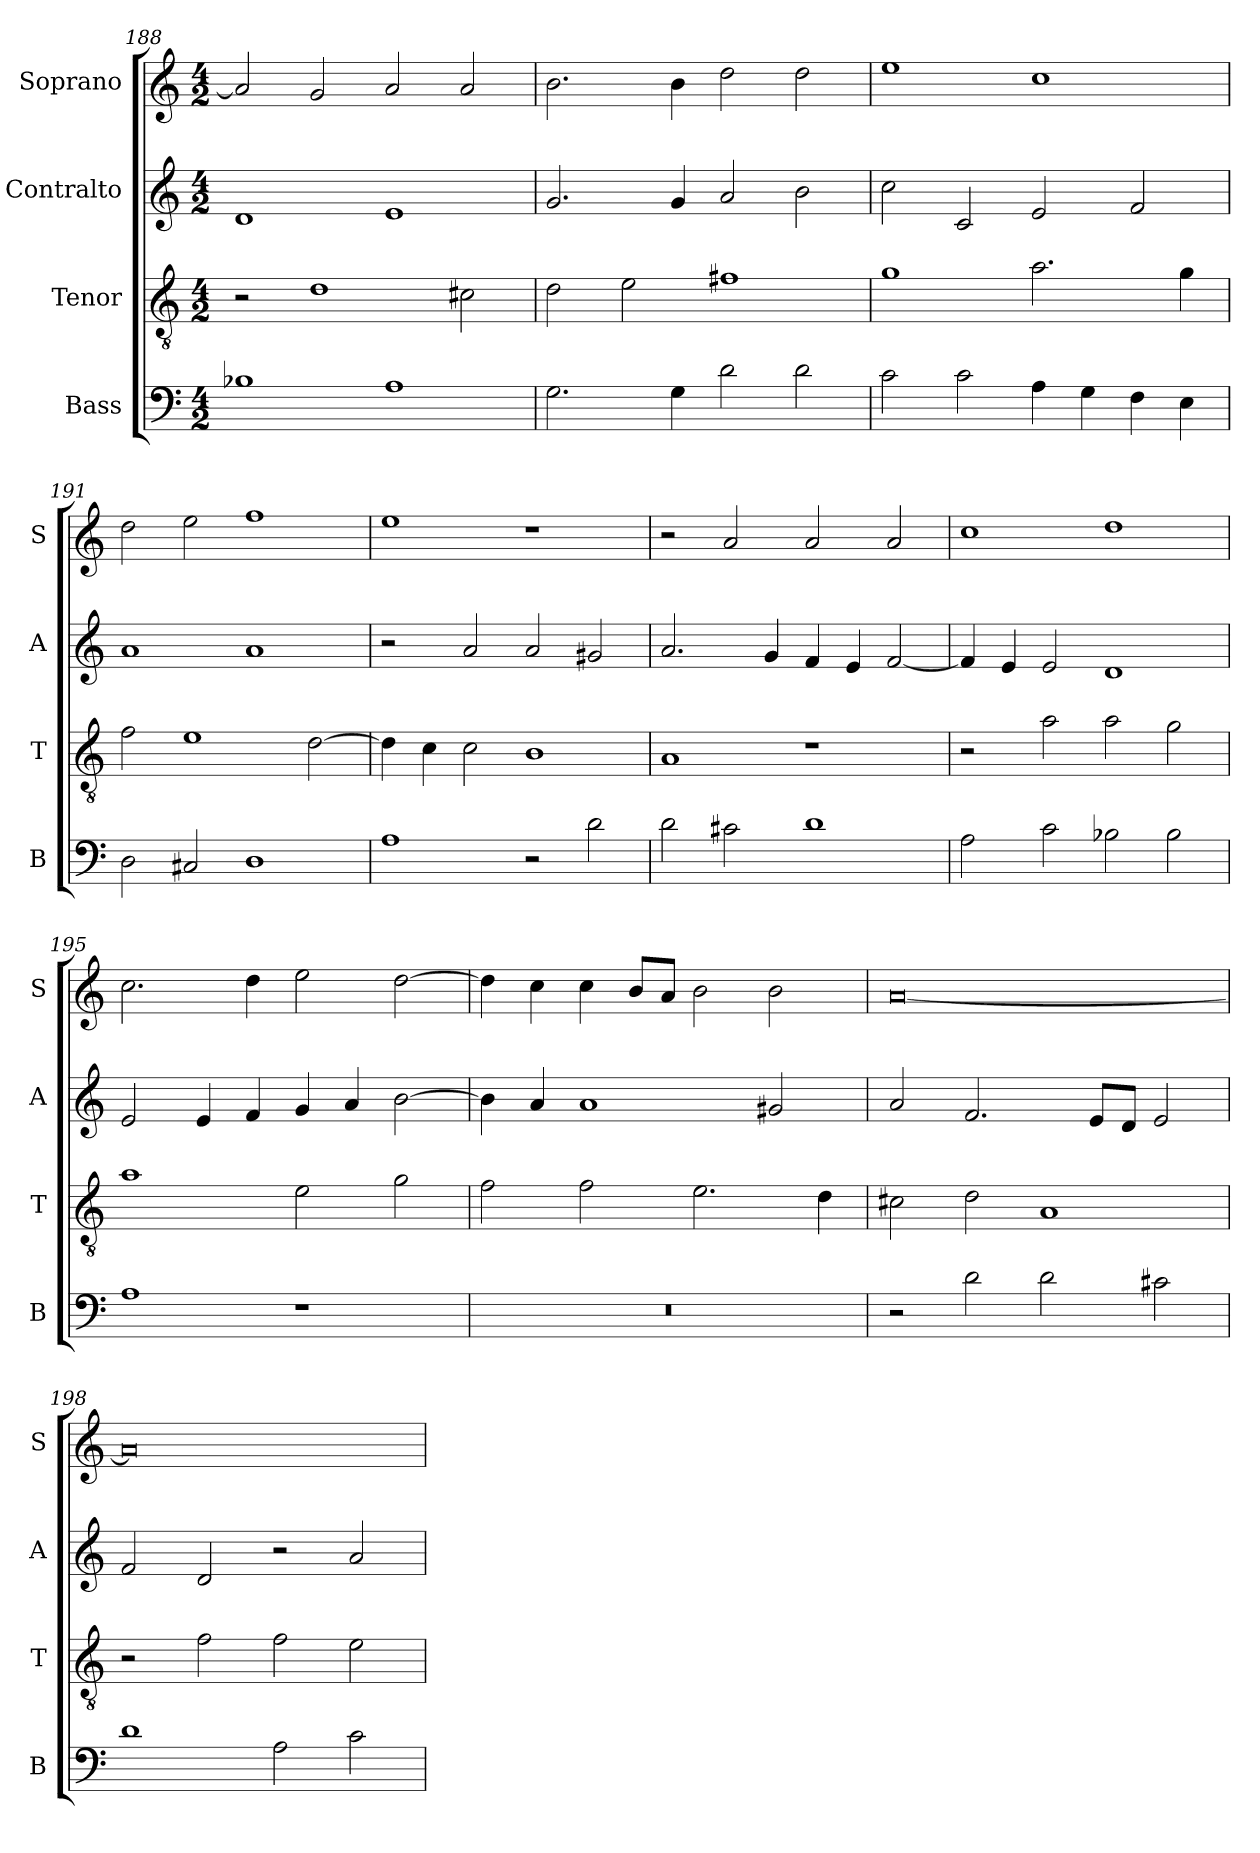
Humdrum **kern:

**kern	**kern	**kern	**kern
*part4	*part3	*part2	*part1
*staff4	*staff3	*staff2	*staff1
*I"Bass	*I"Tenor	*I"Contralto	*I"Soprano
*I'B	*I'T	*I'A	*I'S
*clefF4	*clefGv2	*clefG2	*clefG2
*k[]	*k[]	*k[]	*k[]
*D:dor	*D:dor	*D:dor	*D:dor
*M4/2	*M4/2	*M4/2	*M4/2
=188	=188	=188	=188
1B-X	2r	1d	2a]
.	1d	.	2g
1A	.	1e	2a
.	2c#X	.	2a
=189	=189	=189	=189
2.G	2d	2.g	2.b
.	2e	.	.
4G	.	4g	4b
2d	1f#X	2a	2dd
2d	.	2b	2dd
=190	=190	=190	=190
2c	1g	2cc	1ee
2c	.	2c	.
4A	2.a	2e	1cc
4G	.	.	.
4F	.	2f	.
4E	4g	.	.
=191	=191	=191	=191
2D	2f	1a	2dd
2C#X	1e	.	2ee
1D	.	1a	1ff
.	[2d	.	.
=192	=192	=192	=192
1A	4d]	2r	1ee
.	4c	.	.
.	2c	2a	.
2r	1B	2a	1r
2d	.	2g#X	.
=193	=193	=193	=193
2d	1A	2.a	2r
2c#X	.	.	2a
.	.	4g	.
1d	1r	4f	2a
.	.	4e	.
.	.	[2f	2a
=194	=194	=194	=194
2A	2r	4f]	1cc
.	.	4e	.
2c	2a	2e	.
2B-X	2a	1d	1dd
2B-	2g	.	.
=195	=195	=195	=195
1A	1a	2e	2.cc
.	.	4e	.
.	.	4f	4dd
1r	2e	4g	2ee
.	.	4a	.
.	2g	[2b	[2dd
=196	=196	=196	=196
0r	2f	4b]	4dd]
.	.	4a	4cc
.	2f	1a	4cc
.	.	.	8b/L
.	.	.	8a/J
.	2.e	.	2b
.	.	2g#X	2b
.	4d	.	.
=197	=197	=197	=197
2r	2c#X	2a	[0a
2d	2d	2.f	.
2d	1A	.	.
.	.	8e/L	.
.	.	8d/J	.
2c#X	.	2e	.
=198	=198	=198	=198
1d	2r	2f	0a]
.	2f	2d	.
2A	2f	2r	.
2c	2e	2a	.
=	=	=	=
*-	*-	*-	*-
